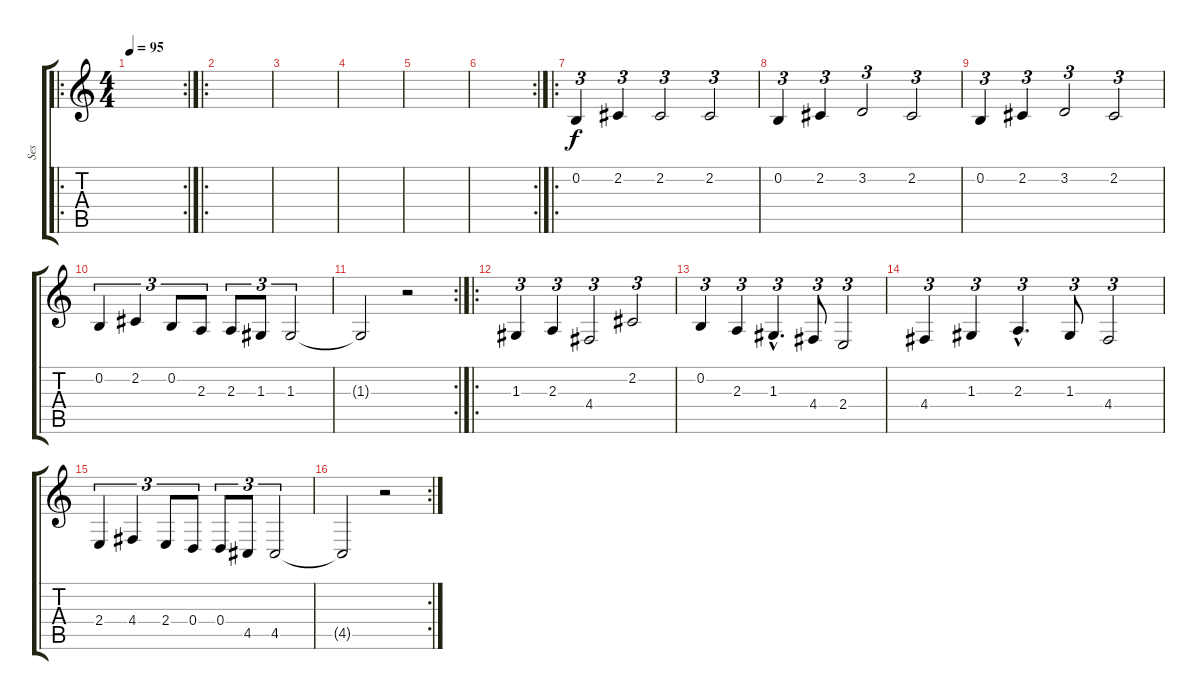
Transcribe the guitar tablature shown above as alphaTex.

\track ("Ses" "Ses") {instrument synthvoice}
\staff {score tabs}
\tuning (E4 B3 G3 D3 A2 E2) {hide}
\ro
\rc 2
\ts (4 4)
\tempo 95
\clef g2
\ks c
|
\ro
|
|
|
|
\rc 2
|
\ro
0.2.4{tu (3 2)} 2.2.4{tu (3 2)} 2.2.2{tu (3 2)} 2.2.2{tu (3 2)} |
0.2.4{tu (3 2)} 2.2.4{tu (3 2)} 3.2.2{tu (3 2)} 2.2.2{tu (3 2)} |
0.2.4{tu (3 2)} 2.2.4{tu (3 2)} 3.2.2{tu (3 2)} 2.2.2{tu (3 2)} |
0.2.4{tu (3 2)} 2.2.4{tu (3 2)} 0.2.8{tu (3 2)} 2.3.8{tu (3 2)} 2.3.8{tu (3 2)} 1.3.8{tu (3 2)} 1.3.2{tu (3 2)} |
\rc 2
1.3{t}.2 r.2 |
\ro
1.3.4{tu (3 2)} 2.3.4{tu (3 2)} 4.4.2{tu (3 2)} 2.2.2{tu (3 2)} |
0.2.4{tu (3 2)} 2.3.4{tu (3 2)} 1.3{hac}.4{d tu (3 2)} 4.4.8{tu (3 2)} 2.4.2{tu (3 2)} |
4.4.4{tu (3 2)} 1.3.4{tu (3 2)} 2.3{hac}.4{d tu (3 2)} 1.3.8{tu (3 2)} 4.4.2{tu (3 2)} |
2.4.4{tu (3 2)} 4.4.4{tu (3 2)} 2.4.8{tu (3 2)} 0.4.8{tu (3 2)} 0.4.8{tu (3 2)} 4.5.8{tu (3 2)} 4.5.2{tu (3 2)} |
\rc 2
4.5{t}.2 r.2
